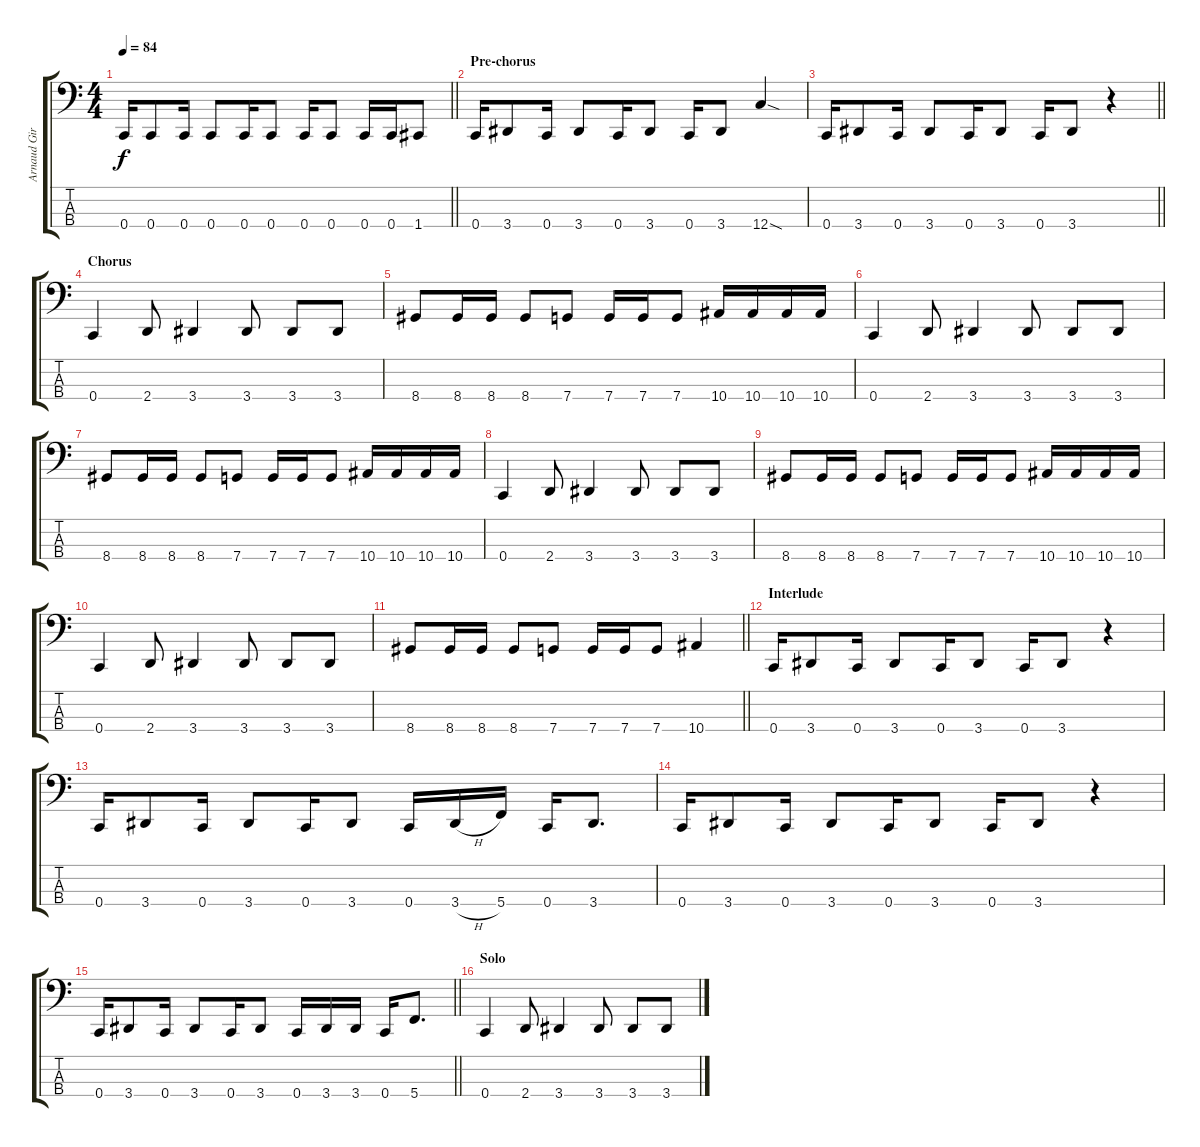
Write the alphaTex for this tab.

\track ("Arnaud Giroux" "Arnaud Gir") {instrument electricbassfinger}
\staff {score tabs}
\tuning (F2 C2 G1 C1) {hide}
\ts (4 4)
\tempo 84
\clef f4
\barLineRight lightlight
\ks c
0.4.16{dy f} 0.4.8 0.4.16 0.4.8 0.4.16 0.4.8 0.4.16 0.4.8 0.4.16 0.4.16 1.4.8 |
\section ("" "Pre-chorus")
0.4.16 3.4.8 0.4.16 3.4.8 0.4.16 3.4.8 0.4.16 3.4.8 12.4{sod}.4 |
\barLineRight lightlight
0.4.16 3.4.8 0.4.16 3.4.8 0.4.16 3.4.8 0.4.16 3.4.8 r.4 |
\section ("" "Chorus")
0.4.4 2.4.8 3.4.4 3.4.8 3.4.8 3.4.8 |
8.4.8 8.4.16 8.4.16 8.4.8 7.4.8 7.4.16 7.4.16 7.4.8 10.4.16 10.4.16 10.4.16 10.4.16 |
0.4.4 2.4.8 3.4.4 3.4.8 3.4.8 3.4.8 |
8.4.8 8.4.16 8.4.16 8.4.8 7.4.8 7.4.16 7.4.16 7.4.8 10.4.16 10.4.16 10.4.16 10.4.16 |
0.4.4 2.4.8 3.4.4 3.4.8 3.4.8 3.4.8 |
8.4.8 8.4.16 8.4.16 8.4.8 7.4.8 7.4.16 7.4.16 7.4.8 10.4.16 10.4.16 10.4.16 10.4.16 |
0.4.4 2.4.8 3.4.4 3.4.8 3.4.8 3.4.8 |
\barLineRight lightlight
8.4.8 8.4.16 8.4.16 8.4.8 7.4.8 7.4.16 7.4.16 7.4.8 10.4.4 |
\section ("" "Interlude")
0.4.16 3.4.8 0.4.16 3.4.8 0.4.16 3.4.8 0.4.16 3.4.8 r.4 |
0.4.16 3.4.8 0.4.16 3.4.8 0.4.16 3.4.8 0.4.16 3.4{h}.16 5.4.16 0.4.16 3.4.8{d} |
0.4.16 3.4.8 0.4.16 3.4.8 0.4.16 3.4.8 0.4.16 3.4.8 r.4 |
\barLineRight lightlight
0.4.16 3.4.8 0.4.16 3.4.8 0.4.16 3.4.8 0.4.16 3.4.16 3.4.16 0.4.16 5.4.8{d} |
\section ("" "Solo")
0.4.4 2.4.8 3.4.4 3.4.8 3.4.8 3.4.8
